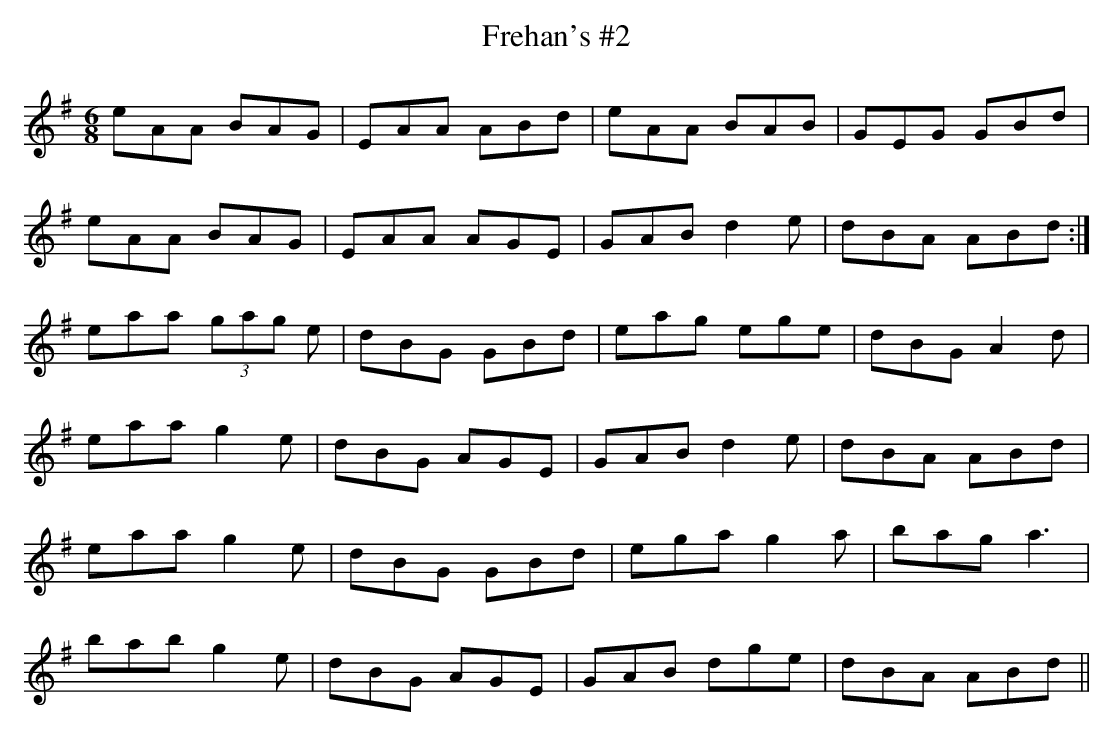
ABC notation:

X:1
T:Frehan's #2
M:6/8
L:1/8
K:Ador
eAA BAG|EAA ABd|eAA BAB|GEG GBd|!
eAA BAG|EAA AGE|GAB d2e|dBA ABd:|!
eaa (3gag e|dBG GBd|eag ege|dBG A2d|!
eaa g2e|dBG AGE|GAB d2e|dBA ABd|!
eaa g2e|dBG GBd|ega g2a|bag a3|!
bab g2e|dBG AGE|GAB dge|dBA ABd||!
